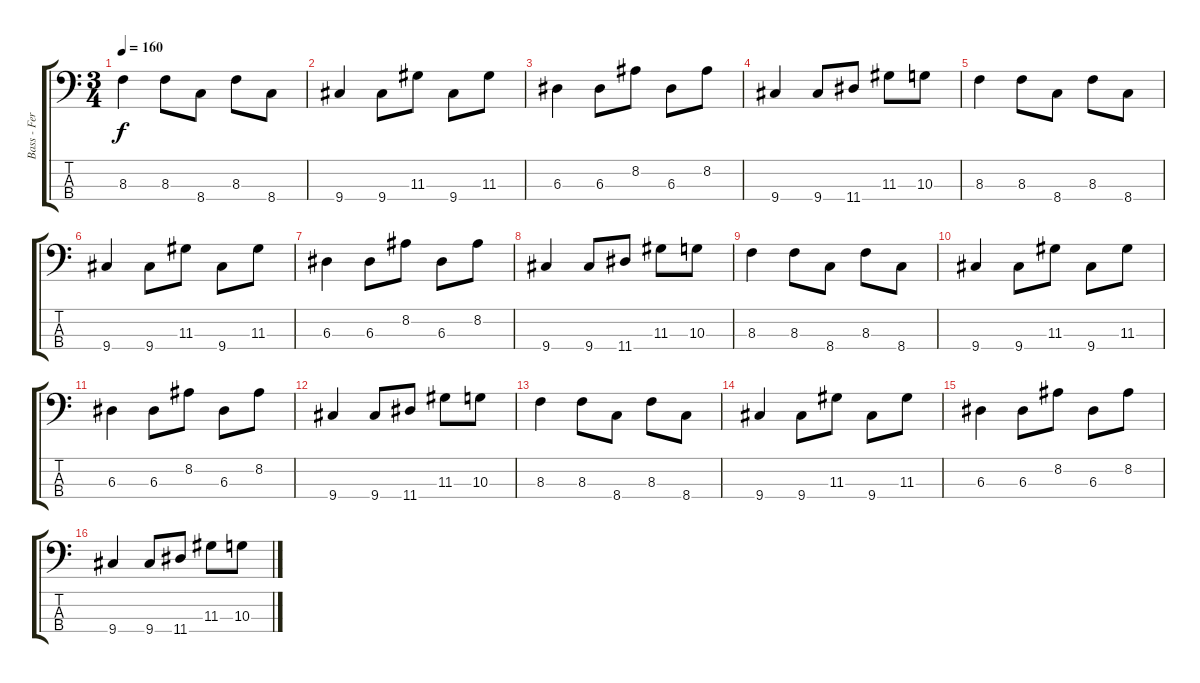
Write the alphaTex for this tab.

\track ("Bass - Fergusson" "Bass - Fer") {instrument electricbassfinger}
\staff {score tabs}
\tuning (G2 D2 A1 E1) {hide}
\ts (3 4)
\tempo 160
\clef f4
\ks c
8.3.4{dy f} 8.3.8 8.4.8 8.3.8 8.4.8 |
9.4.4 9.4.8 11.3.8 9.4.8 11.3.8 |
6.3.4 6.3.8 8.2.8 6.3.8 8.2.8 |
9.4.4 9.4.8 11.4.8 11.3.8 10.3.8 |
8.3.4 8.3.8 8.4.8 8.3.8 8.4.8 |
9.4.4 9.4.8 11.3.8 9.4.8 11.3.8 |
6.3.4 6.3.8 8.2.8 6.3.8 8.2.8 |
9.4.4 9.4.8 11.4.8 11.3.8 10.3.8 |
8.3.4 8.3.8 8.4.8 8.3.8 8.4.8 |
9.4.4 9.4.8 11.3.8 9.4.8 11.3.8 |
6.3.4 6.3.8 8.2.8 6.3.8 8.2.8 |
9.4.4 9.4.8 11.4.8 11.3.8 10.3.8 |
8.3.4 8.3.8 8.4.8 8.3.8 8.4.8 |
9.4.4 9.4.8 11.3.8 9.4.8 11.3.8 |
6.3.4 6.3.8 8.2.8 6.3.8 8.2.8 |
9.4.4 9.4.8 11.4.8 11.3.8 10.3.8
